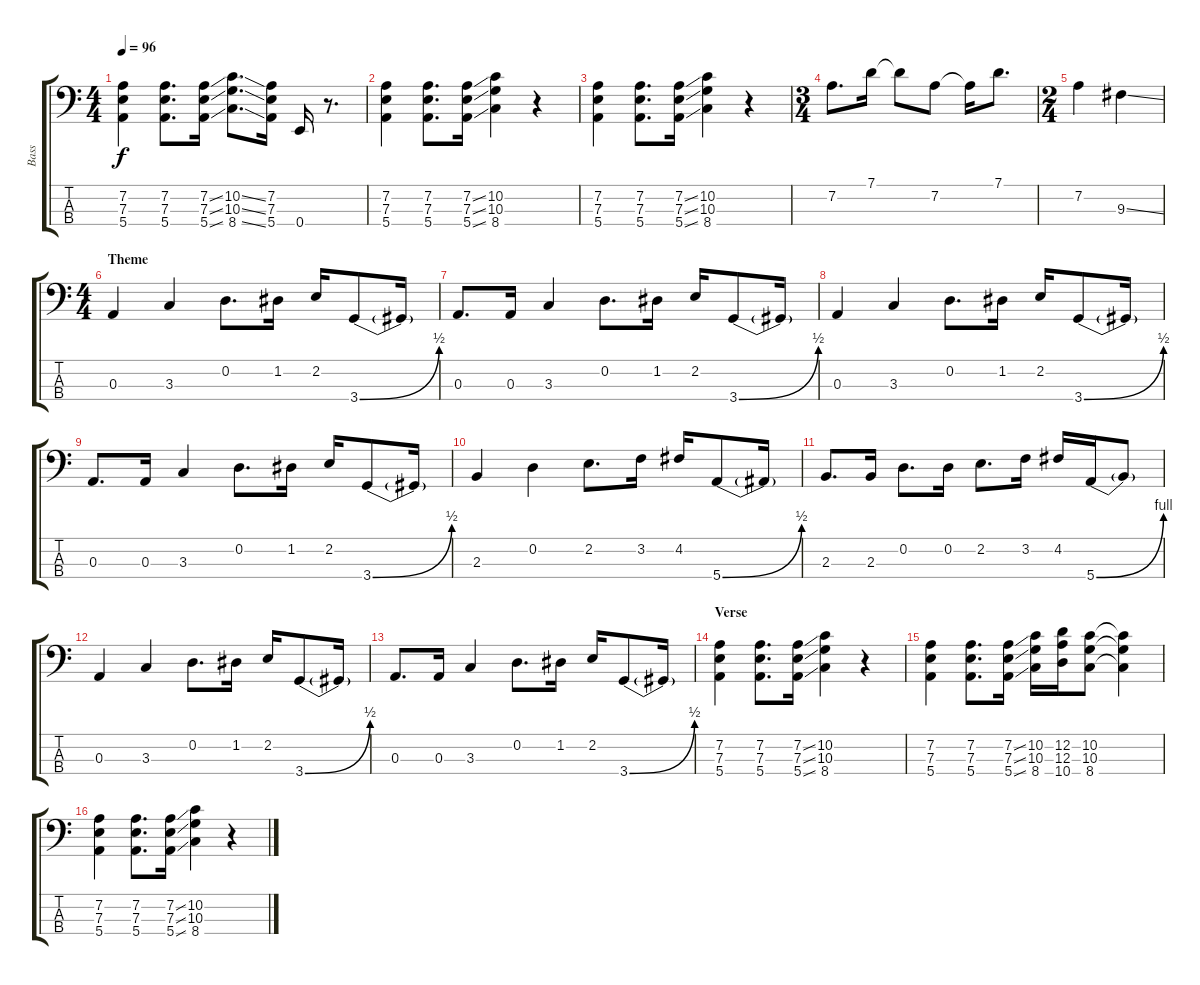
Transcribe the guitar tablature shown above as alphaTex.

\track ("Bass" "Bass") {instrument electricbassfinger}
\staff {score tabs}
\tuning (G2 D2 A1 E1) {hide}
\ts (4 4)
\tempo 96
\clef f4
\ks c
(7.2 7.3 5.4).4{dy f} (7.2 7.3 5.4).8{d} (7.2{ss} 7.3{ss} 5.4{ss}).16 (10.2{ss} 10.3{ss} 8.4{ss}).8{d} (7.2 7.3 5.4).16 0.4.16 r.8{d} |
(7.2 7.3 5.4).4 (7.2 7.3 5.4).8{d} (7.2{ss} 7.3{ss} 5.4{ss}).16 (10.2 10.3 8.4).4 r.4 |
(7.2 7.3 5.4).4 (7.2 7.3 5.4).8{d} (7.2{ss} 7.3{ss} 5.4{ss}).16 (10.2 10.3 8.4).4 r.4 |
\ts (3 4)
7.2.8{d} 7.1.16 7.1{t}.8 7.2.8 7.2{t}.16 7.1.8{d} |
\ts (2 4)
7.2.4 9.3{ss}.4 |
\ts (4 4)
\section ("" "Theme")
0.3.4 3.3.4 0.2.8{d} 1.2.16 2.2.16 3.4{be (bend 0 0 60 2)}.8 3.4{t}.16 |
0.3.8{d} 0.3.16 3.3.4 0.2.8{d} 1.2.16 2.2.16 3.4{be (bend 0 0 60 2)}.8 3.4{t}.16 |
0.3.4 3.3.4 0.2.8{d} 1.2.16 2.2.16 3.4{be (bend 0 0 60 2)}.8 3.4{t}.16 |
0.3.8{d} 0.3.16 3.3.4 0.2.8{d} 1.2.16 2.2.16 3.4{be (bend 0 0 60 2)}.8 3.4{t}.16 |
2.3.4 0.2.4 2.2.8{d} 3.2.16 4.2.16 5.4{be (bend 0 0 60 2)}.8 5.4{t}.16 |
2.3.8{d} 2.3.16 0.2.8{d} 0.2.16 2.2.8{d} 3.2.16 4.2.16 5.4{be (bend 0 0 60 4)}.16 5.4{t}.8 |
0.3.4 3.3.4 0.2.8{d} 1.2.16 2.2.16 3.4{be (bend 0 0 60 2)}.8 3.4{t}.16 |
0.3.8{d} 0.3.16 3.3.4 0.2.8{d} 1.2.16 2.2.16 3.4{be (bend 0 0 60 2)}.8 3.4{t}.16 |
\section ("" "Verse")
(7.2 7.3 5.4).4 (7.2 7.3 5.4).8{d} (7.2{ss} 7.3{ss} 5.4{ss}).16 (10.2 10.3 8.4).4 r.4 |
(7.2 7.3 5.4).4 (7.2 7.3 5.4).8{d} (7.2{ss} 7.3{ss} 5.4{ss}).16 (10.2 10.3 8.4).16 (12.2 12.3 10.4).16 (10.2 10.3 8.4).8 (10.2{t} 10.3{t} 8.4{t}).4 |
(7.2 7.3 5.4).4 (7.2 7.3 5.4).8{d} (7.2{ss} 7.3{ss} 5.4{ss}).16 (10.2 10.3 8.4).4 r.4
